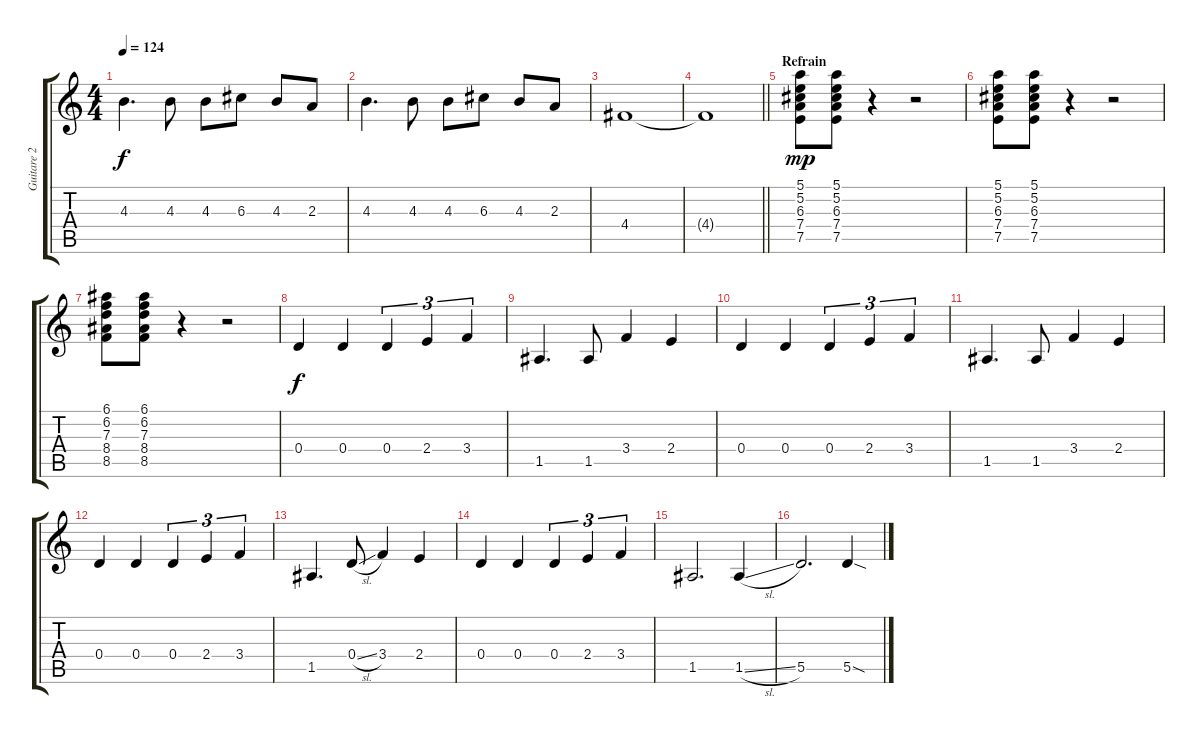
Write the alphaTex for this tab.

\track ("Guitare 2" "Guitare 2") {instrument distortionguitar}
\staff {score tabs}
\tuning (E4 B3 G3 D3 A2 E2) {hide}
\ts (4 4)
\tempo 124
\clef g2
\ks c
4.3{t}.4{d dy f} 4.3.8 4.3.8 6.3.8 4.3.8 2.3.8 |
4.3.4{d} 4.3.8 4.3.8 6.3.8 4.3.8 2.3.8 |
4.4.1 |
\barLineRight lightlight
4.4{t}.1 |
\section ("" "Refrain")
(5.1 5.2 6.3 7.4 7.5).8{dy mp} (5.1 5.2 6.3 7.4 7.5).8 r.4 r.2 |
(5.1 5.2 6.3 7.4 7.5).8 (5.1 5.2 6.3 7.4 7.5).8 r.4 r.2 |
(6.1 6.2 7.3 8.4 8.5).8 (6.1 6.2 7.3 8.4 8.5).8 r.4 r.2 |
0.4.4{dy f volume 12 instrument distortionguitar} 0.4.4 0.4.4{tu (3 2)} 2.4.4{tu (3 2)} 3.4.4{tu (3 2)} |
1.5.4{d} 1.5.8 3.4.4 2.4.4 |
0.4.4 0.4.4 0.4.4{tu (3 2)} 2.4.4{tu (3 2)} 3.4.4{tu (3 2)} |
1.5.4{d} 1.5.8 3.4.4 2.4.4 |
0.4.4 0.4.4 0.4.4{tu (3 2)} 2.4.4{tu (3 2)} 3.4.4{tu (3 2)} |
1.5.4{d} 0.4{sl}.8 3.4.4 2.4.4 |
0.4.4 0.4.4 0.4.4{tu (3 2)} 2.4.4{tu (3 2)} 3.4.4{tu (3 2)} |
1.5.2{d} 1.5{sl}.4 |
5.5.2{d} 5.5{sod}.4
